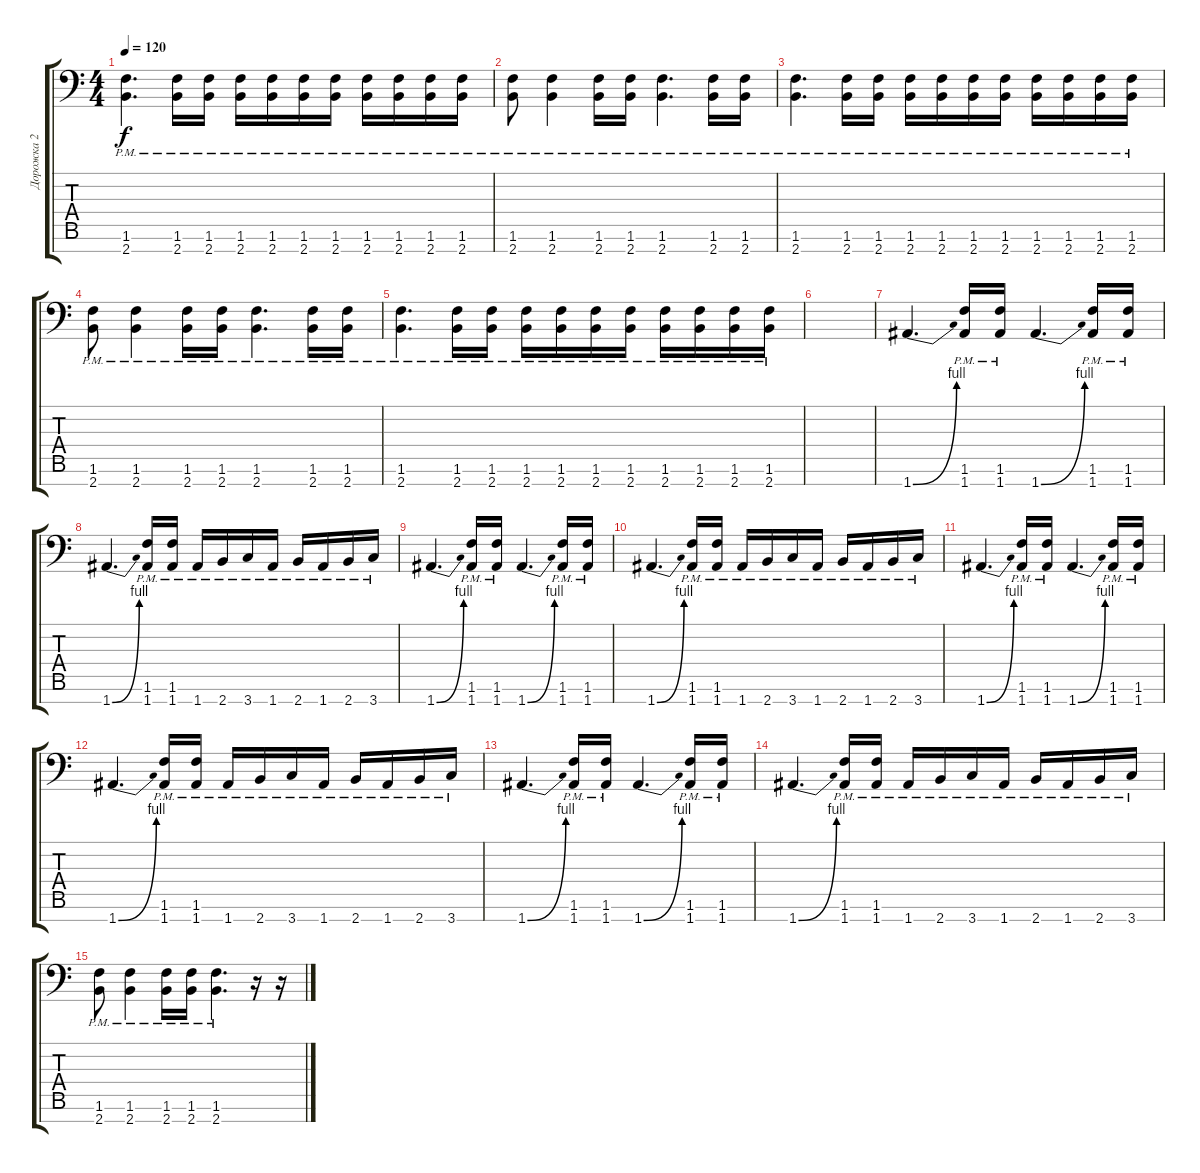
\track ("Дорожка 2" "Дорожка 2") {instrument distortionguitar}
\staff {score tabs}
\tuning (E4 B3 G3 D3 A2 E2 A1) {hide}
\ts (4 4)
\tempo 120
\clef f4
\ks c
(1.6{pm} 2.7{pm}).4{d dy f} (1.6{pm} 2.7{pm}).16 (1.6{pm} 2.7{pm}).16 (1.6{pm} 2.7{pm}).16 (1.6{pm} 2.7{pm}).16 (1.6{pm} 2.7{pm}).16 (1.6{pm} 2.7{pm}).16 (1.6{pm} 2.7{pm}).16 (1.6{pm} 2.7{pm}).16 (1.6{pm} 2.7{pm}).16 (1.6{pm} 2.7{pm}).16 |
(1.6{pm} 2.7{pm}).8 (1.6{pm} 2.7{pm}).4 (1.6{pm} 2.7{pm}).16 (1.6{pm} 2.7{pm}).16 (1.6{pm} 2.7{pm}).4{d} (1.6{pm} 2.7{pm}).16 (1.6{pm} 2.7{pm}).16 |
(1.6{pm} 2.7{pm}).4{d} (1.6{pm} 2.7{pm}).16 (1.6{pm} 2.7{pm}).16 (1.6{pm} 2.7{pm}).16 (1.6{pm} 2.7{pm}).16 (1.6{pm} 2.7{pm}).16 (1.6{pm} 2.7{pm}).16 (1.6{pm} 2.7{pm}).16 (1.6{pm} 2.7{pm}).16 (1.6{pm} 2.7{pm}).16 (1.6{pm} 2.7{pm}).16 |
(1.6{pm} 2.7{pm}).8 (1.6{pm} 2.7{pm}).4 (1.6{pm} 2.7{pm}).16 (1.6{pm} 2.7{pm}).16 (1.6{pm} 2.7{pm}).4{d} (1.6{pm} 2.7{pm}).16 (1.6{pm} 2.7{pm}).16 |
(1.6{pm} 2.7{pm}).4{d} (1.6{pm} 2.7{pm}).16 (1.6{pm} 2.7{pm}).16 (1.6{pm} 2.7{pm}).16 (1.6{pm} 2.7{pm}).16 (1.6{pm} 2.7{pm}).16 (1.6{pm} 2.7{pm}).16 (1.6{pm} 2.7{pm}).16 (1.6{pm} 2.7{pm}).16 (1.6{pm} 2.7{pm}).16 (1.6{pm} 2.7{pm}).16 |
|
1.7{be (bend 0 0 60 4)}.4{d} (1.6{pm} 1.7{pm}).16 (1.6{pm} 1.7{pm}).16 1.7{be (bend 0 0 60 4)}.4{d} (1.6{pm} 1.7{pm}).16 (1.6{pm} 1.7{pm}).16 |
1.7{be (bend 0 0 60 4)}.4{d} (1.6{pm} 1.7{pm}).16 (1.6{pm} 1.7{pm}).16 1.7{pm}.16 2.7{pm}.16 3.7{pm}.16 1.7{pm}.16 2.7{pm}.16 1.7{pm}.16 2.7{pm}.16 3.7{pm}.16 |
1.7{be (bend 0 0 60 4)}.4{d} (1.6{pm} 1.7{pm}).16 (1.6{pm} 1.7{pm}).16 1.7{be (bend 0 0 60 4)}.4{d} (1.6{pm} 1.7{pm}).16 (1.6{pm} 1.7{pm}).16 |
1.7{be (bend 0 0 60 4)}.4{d} (1.6{pm} 1.7{pm}).16 (1.6{pm} 1.7{pm}).16 1.7{pm}.16 2.7{pm}.16 3.7{pm}.16 1.7{pm}.16 2.7{pm}.16 1.7{pm}.16 2.7{pm}.16 3.7{pm}.16 |
1.7{be (bend 0 0 60 4)}.4{d} (1.6{pm} 1.7{pm}).16 (1.6{pm} 1.7{pm}).16 1.7{be (bend 0 0 60 4)}.4{d} (1.6{pm} 1.7{pm}).16 (1.6{pm} 1.7{pm}).16 |
1.7{be (bend 0 0 60 4)}.4{d} (1.6{pm} 1.7{pm}).16 (1.6{pm} 1.7{pm}).16 1.7{pm}.16 2.7{pm}.16 3.7{pm}.16 1.7{pm}.16 2.7{pm}.16 1.7{pm}.16 2.7{pm}.16 3.7{pm}.16 |
1.7{be (bend 0 0 60 4)}.4{d} (1.6{pm} 1.7{pm}).16 (1.6{pm} 1.7{pm}).16 1.7{be (bend 0 0 60 4)}.4{d} (1.6{pm} 1.7{pm}).16 (1.6{pm} 1.7{pm}).16 |
1.7{be (bend 0 0 60 4)}.4{d} (1.6{pm} 1.7{pm}).16 (1.6{pm} 1.7{pm}).16 1.7{pm}.16 2.7{pm}.16 3.7{pm}.16 1.7{pm}.16 2.7{pm}.16 1.7{pm}.16 2.7{pm}.16 3.7{pm}.16 |
(1.6{pm} 2.7{pm}).8 (1.6{pm} 2.7{pm}).4 (1.6{pm} 2.7{pm}).16 (1.6{pm} 2.7{pm}).16 (1.6{pm} 2.7{pm}).4{d} r.16 r.16
